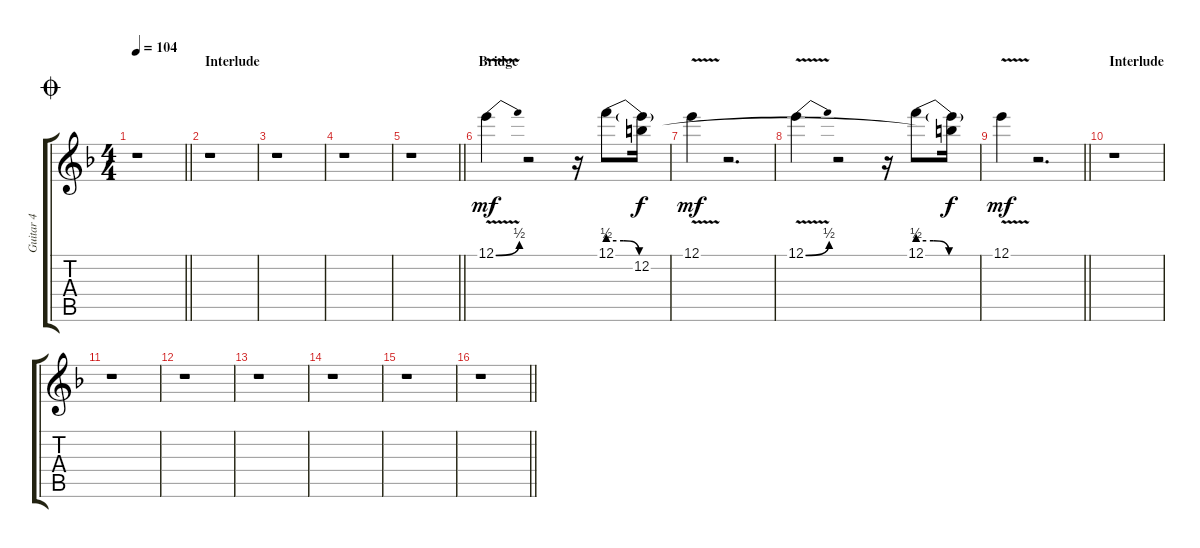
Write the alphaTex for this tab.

\track ("Guitar 4" "Guitar 4") {instrument distortionguitar}
\staff {score tabs}
\tuning (E4 B3 G3 D3 A2 E2) {hide}
\ts (4 4)
\jump coda
\tempo 104
\clef g2
\barLineRight lightlight
\ks f
r.1{dy mf} |
\section ("" "Interlude")
r.1 |
r.1 |
r.1 |
\barLineRight lightlight
r.1 |
\section ("" "Bridge")
12.1{be (bend 0 0 60 2) v}.4 r.2 r.16 12.1{be (custom 0 2 15 2 30 0 60 0)}.8 (12.1{t} 12.2).16{dy f} |
12.1{v}.4{dy mf} r.2{d} |
12.1{be (bend 0 0 60 2) v}.4 r.2 r.16 12.1{be (custom 0 2 15 2 30 0 60 0)}.8 (12.1{t} 12.2{t}).16{dy f} |
\barLineRight lightlight
12.1{v}.4{dy mf} r.2{d} |
\section ("" "Interlude")
r.1 |
r.1 |
r.1 |
r.1 |
r.1 |
r.1 |
\barLineRight lightlight
r.1
